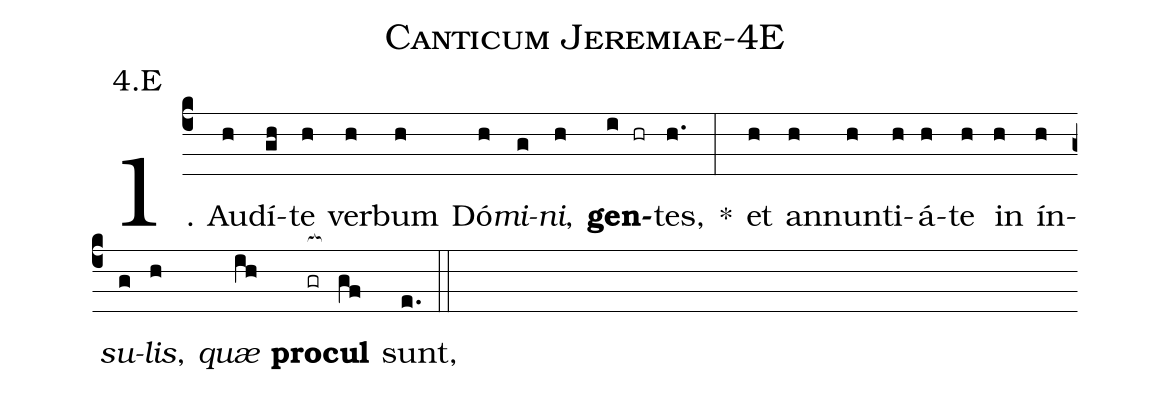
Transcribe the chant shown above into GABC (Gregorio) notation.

name: Canticum Jeremiae-4E;
annotation: 4.E;
%%
(c4)1. Au(h)dí(gh)te(h) ver(h)bum(h) Dó(h)<i>mi</i>(g)<i>ni</i>,(h) <b>gen</b>(i hr)tes,(h.) *(:) et(h) an(h)nun(h)ti(h)á(h)te(h) in(h) ín(h)<i>su</i>(g)<i>lis</i>,(h) <i>quæ</i>(ih) <b>pro</b>(gr[ocb:1{])<b>cul</b>(gf[ocb:0}]) sunt,(e.) (::)
